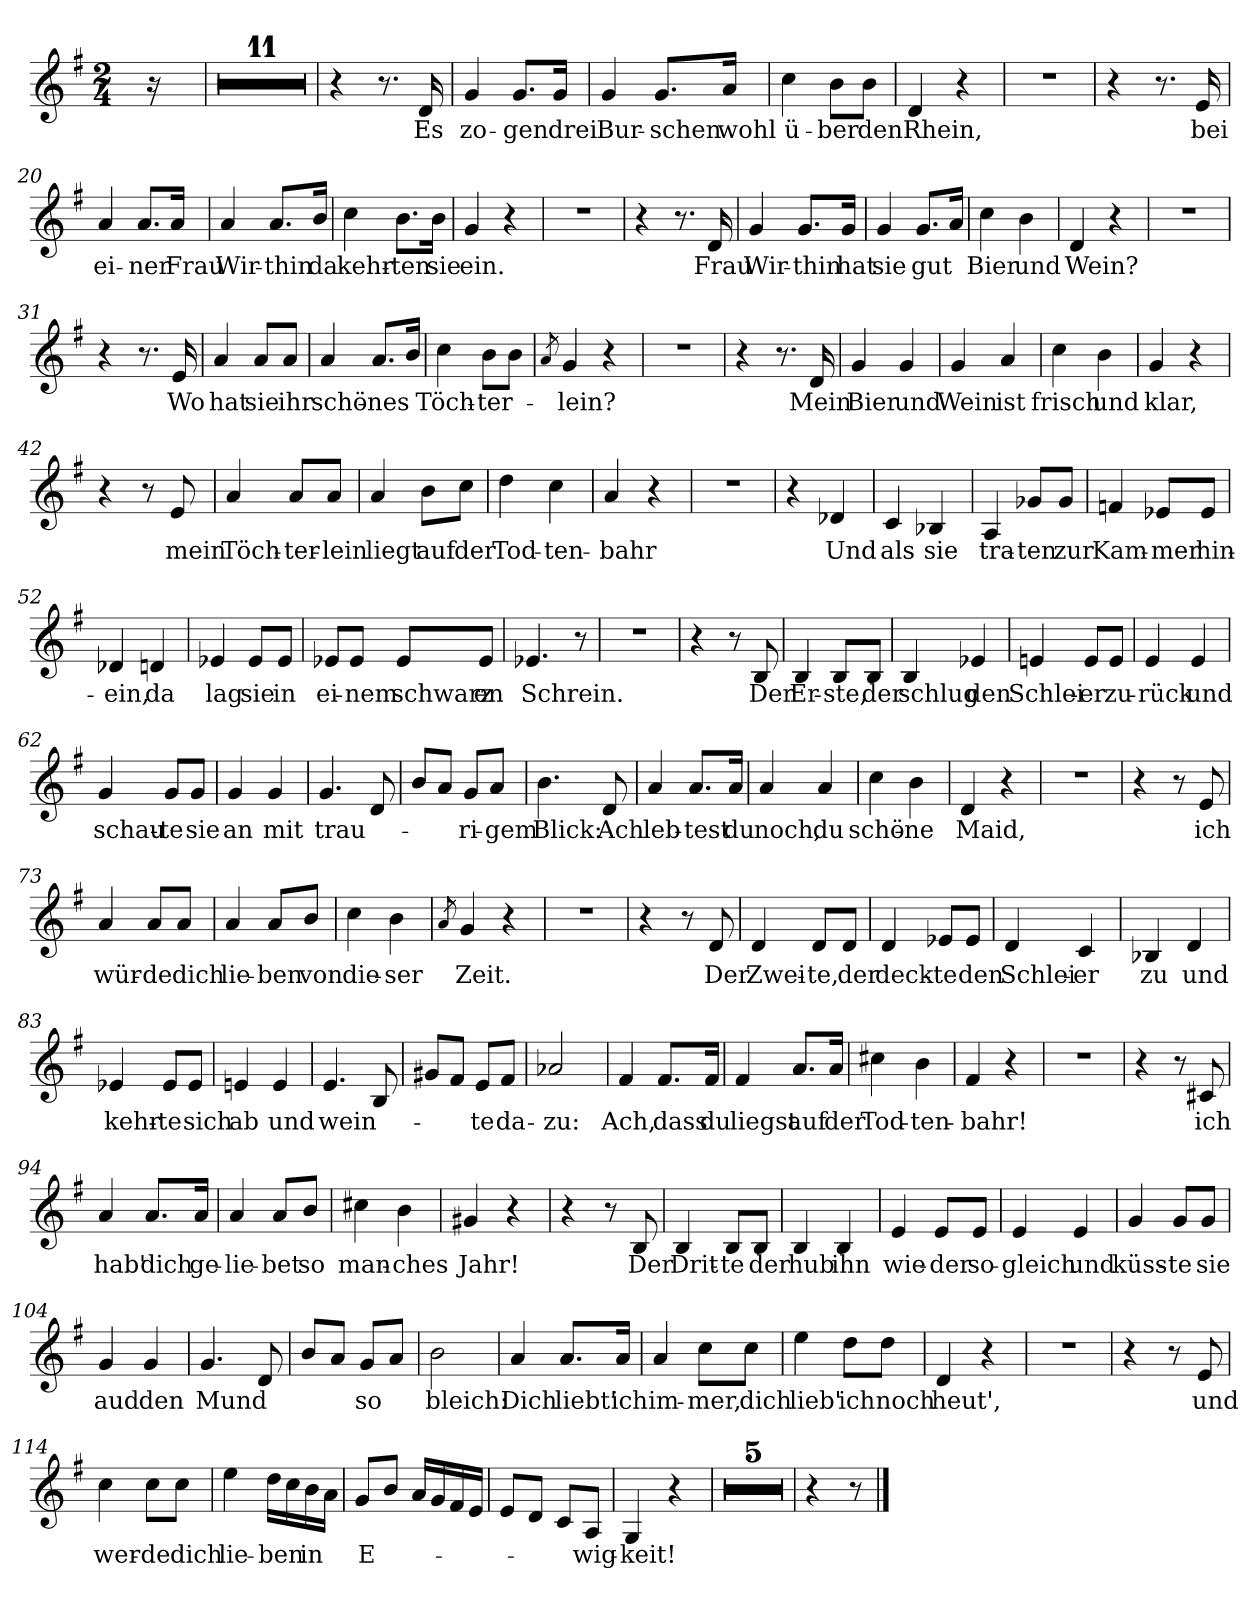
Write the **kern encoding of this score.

**kern	**text
*part1	*part1
*staff1	*staff1
*clefG2	*
*k[f#]	*
*M2/4	*
=1	=1
16r	.
=2	=2
2r	.
=3	=3
2r	.
=4	=4
2r	.
=5	=5
2r	.
=6	=6
2r	.
=7	=7
2r	.
=8	=8
2r	.
=9	=9
2r	.
=10	=10
2r	.
=11	=11
2r	.
=12	=12
2r	.
=13	=13
4r	.
8.r	.
!	!LO:LY:b
16d/	Es
=14	=14
!	!LO:LY:b
4g/	zo-
!	!LO:LY:b
8.g/L	-gen
!	!LO:LY:b
16g/Jk	drei
=15	=15
!	!LO:LY:b
4g/	Bur-
!	!LO:LY:b
8.g/L	-schen
!	!LO:LY:b
16a/Jk	wohl
!!LO:LB:g=z
=16	=16
!	!LO:LY:b
4cc\	ü-
!	!LO:LY:b
8b\L	-ber
!	!LO:LY:b
8b\J	den
=17	=17
!	!LO:LY:b
4d/	Rhein,
4r	.
=18	=18
2r	.
=19	=19
4r	.
8.r	.
!	!LO:LY:b
16e/	bei
=20	=20
!	!LO:LY:b
4a/	ei-
!	!LO:LY:b
8.a/L	-ner
!	!LO:LY:b
16a/Jk	Frau
=21	=21
!	!LO:LY:b
4a/	Wir-
!	!LO:LY:b
8.a/L	-thin
!	!LO:LY:b
16b/Jk	da
=22	=22
!	!LO:LY:b
4cc\	kehr-
!	!LO:LY:b
8.b\L	-ten
!	!LO:LY:b
16b\Jk	sie
=23	=23
!	!LO:LY:b
4g/	ein.
4r	.
=24	=24
2r	.
=25	=25
4r	.
8.r	.
!	!LO:LY:b
16d/	Frau
=26	=26
!	!LO:LY:b
4g/	Wir-
!	!LO:LY:b
8.g/L	-thin
!	!LO:LY:b
16g/Jk	hat
!!LO:LB:g=z
=27	=27
!	!LO:LY:b
4g/	sie
!	!LO:LY:b
8.g/L	gut
16a/Jk	.
=28	=28
!	!LO:LY:b
4cc\	Bier
!	!LO:LY:b
4b\	und
=29	=29
!	!LO:LY:b
4d/	Wein?
4r	.
=30	=30
2r	.
=31	=31
4r	.
8.r	.
!	!LO:LY:b
16e/	Wo
=32	=32
!	!LO:LY:b
4a/	hat
!	!LO:LY:b
8a/L	sie
!	!LO:LY:b
8a/J	ihr
=33	=33
!	!LO:LY:b
4a/	schö-
!	!LO:LY:b
8.a/L	-nes
16b/Jk	.
=34	=34
!	!LO:LY:b
4cc\	Töch-
!	!LO:LY:b
8b\L	-ter-
8b\J	.
=35	=35
8qa/	.
!	!LO:LY:b
4g/	-lein?
4r	.
=36	=36
2r	.
=37	=37
4r	.
8.r	.
!	!LO:LY:b
16d/	Mein
=38	=38
!	!LO:LY:b
4g/	Bier
!	!LO:LY:b
4g/	und
!!LO:LB:g=z
=39	=39
!	!LO:LY:b
4g/	Wein
!	!LO:LY:b
4a/	ist
=40	=40
!	!LO:LY:b
4cc\	frisch
!	!LO:LY:b
4b\	und
=41	=41
!	!LO:LY:b
4g/	klar,
4r	.
=42	=42
4r	.
8r	.
!	!LO:LY:b
8e/	mein
=43	=43
!	!LO:LY:b
4a/	Töch-
!	!LO:LY:b
8a/L	-ter-
!	!LO:LY:b
8a/J	-lein
=44	=44
!	!LO:LY:b
4a/	liegt
!	!LO:LY:b
8b\L	auf
!	!LO:LY:b
8cc\J	der
=45	=45
!	!LO:LY:b
4dd\	Tod-
!	!LO:LY:b
4cc\	-ten-
=46	=46
!	!LO:LY:b
4a/	-bahr
4r	.
=47	=47
2r	.
=48	=48
4r	.
!	!LO:LY:b
4d-X/	Und
=49	=49
!	!LO:LY:b
4c/	als
!	!LO:LY:b
4B-X/	sie
!!LO:LB:g=z
=50	=50
!	!LO:LY:b
4A/	tra-
!	!LO:LY:b
8g-X/L	-ten
!	!LO:LY:b
8g-/J	zur
=51	=51
!	!LO:LY:b
4fn/	Kam-
!	!LO:LY:b
8e-X/L	-mer
!	!LO:LY:b
8e-/J	hin-
=52	=52
!	!LO:LY:b
4d-X/	-ein,
!	!LO:LY:b
4dn/	da
=53	=53
!	!LO:LY:b
4e-X/	lag
!	!LO:LY:b
8e-/L	sie
!	!LO:LY:b
8e-/J	in
=54	=54
!	!LO:LY:b
8e-X/L	ei-
!	!LO:LY:b
8e-/J	-nem
!	!LO:LY:b
8e-/L	schwarz
!	!LO:LY:b
8e-/J	en
=55	=55
!	!LO:LY:b
4.e-X/	Schrein.
8r	.
=56	=56
2r	.
=57	=57
4r	.
8r	.
!	!LO:LY:b
8B/	Der
=58	=58
!	!LO:LY:b
4B/	Er-
!	!LO:LY:b
8B/L	-ste,
!	!LO:LY:b
8B/J	der
=59	=59
!	!LO:LY:b
4B/	schlug
!	!LO:LY:b
4e-X/	den
!!LO:LB:g=z
=60	=60
!	!LO:LY:b
4en/	Schlei-
!	!LO:LY:b
8e/L	-er
!	!LO:LY:b
8e/J	zu-
=61	=61
!	!LO:LY:b
4e/	-rück
!	!LO:LY:b
4e/	und
=62	=62
!	!LO:LY:b
4g/	schau-
!	!LO:LY:b
8g/L	-te
!	!LO:LY:b
8g/J	sie
=63	=63
!	!LO:LY:b
4g/	an
!	!LO:LY:b
4g/	mit
=64	=64
!	!LO:LY:b
4.g/	trau-
8d/	.
=65	=65
8b/L	.
8a/J	.
!	!LO:LY:b
8g/L	-ri-
!	!LO:LY:b
8a/J	-gem
=66	=66
!	!LO:LY:b
4.b\	Blick:
!	!LO:LY:b
8d/	Ach
=67	=67
!	!LO:LY:b
4a/	leb-
!	!LO:LY:b
8.a/L	-test
!	!LO:LY:b
16a/Jk	du
=68	=68
!	!LO:LY:b
4a/	noch,
!	!LO:LY:b
4a/	du
=69	=69
!	!LO:LY:b
4cc\	schö-
!	!LO:LY:b
4b\	-ne
!!LO:LB:g=z
=70	=70
!	!LO:LY:b
4d/	Maid,
4r	.
=71	=71
2r	.
=72	=72
4r	.
8r	.
!	!LO:LY:b
8e/	ich
=73	=73
!	!LO:LY:b
4a/	wür-
!	!LO:LY:b
8a/L	-de
!	!LO:LY:b
8a/J	dich
=74	=74
!	!LO:LY:b
4a/	lie-
!	!LO:LY:b
8a/L	-ben
!	!LO:LY:b
8b/J	von
=75	=75
!	!LO:LY:b
4cc\	die-
!	!LO:LY:b
4b\	-ser
=76	=76
8qa/	.
!	!LO:LY:b
4g/	Zeit.
4r	.
=77	=77
2r	.
=78	=78
4r	.
8r	.
!	!LO:LY:b
8d/	Der
=79	=79
!	!LO:LY:b
4d/	Zwei-
!	!LO:LY:b
8d/L	-te,
!	!LO:LY:b
8d/J	der
=80	=80
!	!LO:LY:b
4d/	deck-
!	!LO:LY:b
8e-X/L	-te
!	!LO:LY:b
8e-/J	den
!!LO:LB:g=z
=81	=81
!	!LO:LY:b
4d/	Schlei-
!	!LO:LY:b
4c/	-er
=82	=82
!	!LO:LY:b
4B-X/	zu
!	!LO:LY:b
4d/	und
=83	=83
!	!LO:LY:b
4e-X/	kehr-
!	!LO:LY:b
8e-/L	-te
!	!LO:LY:b
8e-/J	sich
=84	=84
!	!LO:LY:b
4en/	ab
!	!LO:LY:b
4e/	und
=85	=85
!	!LO:LY:b
4.e/	wein-
8B/	.
=86	=86
8g#X/L	.
8f#/J	.
!	!LO:LY:b
8e/L	-te
!	!LO:LY:b
8f#/J	da-
=87	=87
!	!LO:LY:b
2a-X/	-zu:
=88	=88
!	!LO:LY:b
4f#/	Ach,
!	!LO:LY:b
8.f#/L	dass
!	!LO:LY:b
16f#/Jk	du
=89	=89
!	!LO:LY:b
4f#/	liegst
!	!LO:LY:b
8.a/L	auf
!	!LO:LY:b
16a/Jk	der
=90	=90
!	!LO:LY:b
4cc#X\	Tod-
!	!LO:LY:b
4b\	-ten-
=91	=91
!	!LO:LY:b
4f#/	-bahr!
4r	.
!!LO:LB:g=z
=92	=92
2r	.
=93	=93
4r	.
8r	.
!	!LO:LY:b
8c#X/	ich
=94	=94
!	!LO:LY:b
4a/	hab'
!	!LO:LY:b
8.a/L	dich
!	!LO:LY:b
16a/Jk	ge-
=95	=95
!	!LO:LY:b
4a/	-lie-
!	!LO:LY:b
8a/L	-bet
!	!LO:LY:b
8b/J	so
=96	=96
!	!LO:LY:b
4cc#X\	man-
!	!LO:LY:b
4b\	-ches
=97	=97
!	!LO:LY:b
4g#X/	Jahr!
4r	.
=98	=98
4r	.
8r	.
!	!LO:LY:b
8B/	Der
=99	=99
!	!LO:LY:b
4B/	Drit-
!	!LO:LY:b
8B/L	-te
!	!LO:LY:b
8B/J	der
=100	=100
!	!LO:LY:b
4B/	hub
!	!LO:LY:b
4B/	ihn
=101	=101
!	!LO:LY:b
4e/	wie-
!	!LO:LY:b
8e/L	-der
!	!LO:LY:b
8e/J	so-
=102	=102
!	!LO:LY:b
4e/	-gleich
!	!LO:LY:b
4e/	und
!!LO:LB:g=z
=103	=103
!	!LO:LY:b
4g/	küss-
!	!LO:LY:b
8g/L	-te
!	!LO:LY:b
8g/J	sie
=104	=104
!	!LO:LY:b
4g/	aud
!	!LO:LY:b
4g/	den
=105	=105
!	!LO:LY:b
4.g/	Mund
8d/	.
=106	=106
8b/L	.
8a/J	.
!	!LO:LY:b
8g/L	so
8a/J	.
=107	=107
!	!LO:LY:b
2b\	bleich:
=108	=108
!	!LO:LY:b
4a/	Dich
!	!LO:LY:b
8.a/L	liebt'
!	!LO:LY:b
16a/Jk	ich
=109	=109
!	!LO:LY:b
4a/	im-
!	!LO:LY:b
8cc\L	-mer,
!	!LO:LY:b
8cc\J	dich
=110	=110
!	!LO:LY:b
4ee\	lieb'
!	!LO:LY:b
8dd\L	ich
!	!LO:LY:b
8dd\J	noch
=111	=111
!	!LO:LY:b
4d/	heut',
4r	.
=112	=112
2r	.
!!LO:PB:g=z
=113	=113
4r	.
8r	.
!	!LO:LY:b
8e/	und
=114	=114
!	!LO:LY:b
4cc\	wer-
!	!LO:LY:b
8cc\L	-de
!	!LO:LY:b
8cc\J	dich
=115	=115
!	!LO:LY:b
4ee\	lie-
!	!LO:LY:b
16dd\LL	-ben
16cc\	.
!	!LO:LY:b
16b\	in
16a\JJ	.
=116	=116
!	!LO:LY:b
8g/L	E-
8b/J	.
16a/LL	.
16g/	.
16f#/	.
16e/JJ	.
=117	=117
8e/L	.
8d/J	.
8c/L	.
!	!LO:LY:b
8A/J	-wig-
=118	=118
!	!LO:LY:b
4G/	-keit!
4r	.
=119	=119
2r	.
=120	=120
2r	.
=121	=121
2r	.
=122	=122
2r	.
=123	=123
2r	.
=124	=124
4r	.
8r	.
==	==
*-	*-
